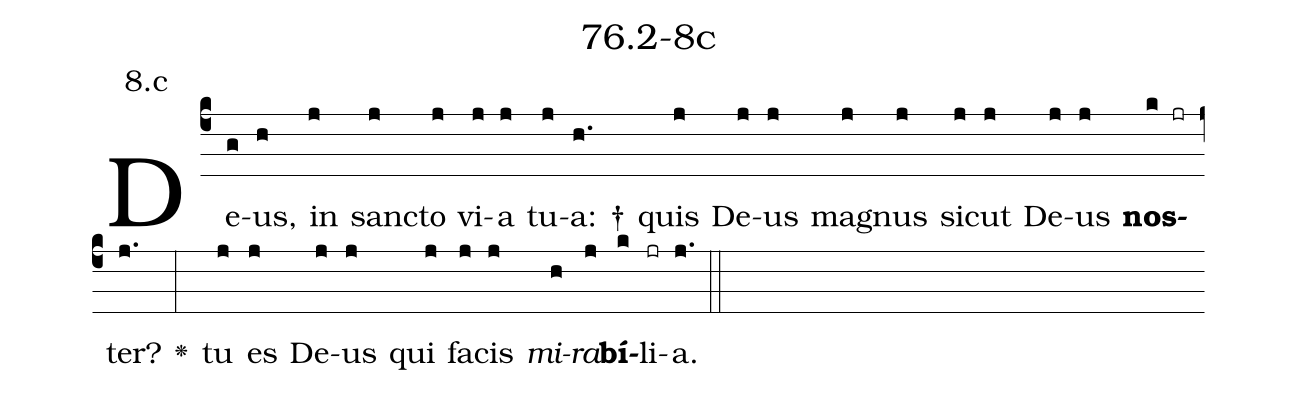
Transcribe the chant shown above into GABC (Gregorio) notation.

name: 76.2-8c;
annotation: 8.c;
%%
(c4)De(g)us,(h) in(j) sanc(j)to(j) vi(j)a(j) tu(j)a: †(h.) quis(j) De(j)us(j) ma(j)gnus(j) sic(j)ut(j) De(j)us(j) <b>nos</b>(k jr)ter?(j.) <v>\greheightstar</v>(:) tu(j) es(j) De(j)us(j) qui(j) fa(j)cis(j) <i>mi</i>(h)<i>ra</i>(j)<b>bí</b>(k)li(jr)a.(j.) (::)


%E(j) u(j) o(h) u(j) a(k) e.(j.) (::)
